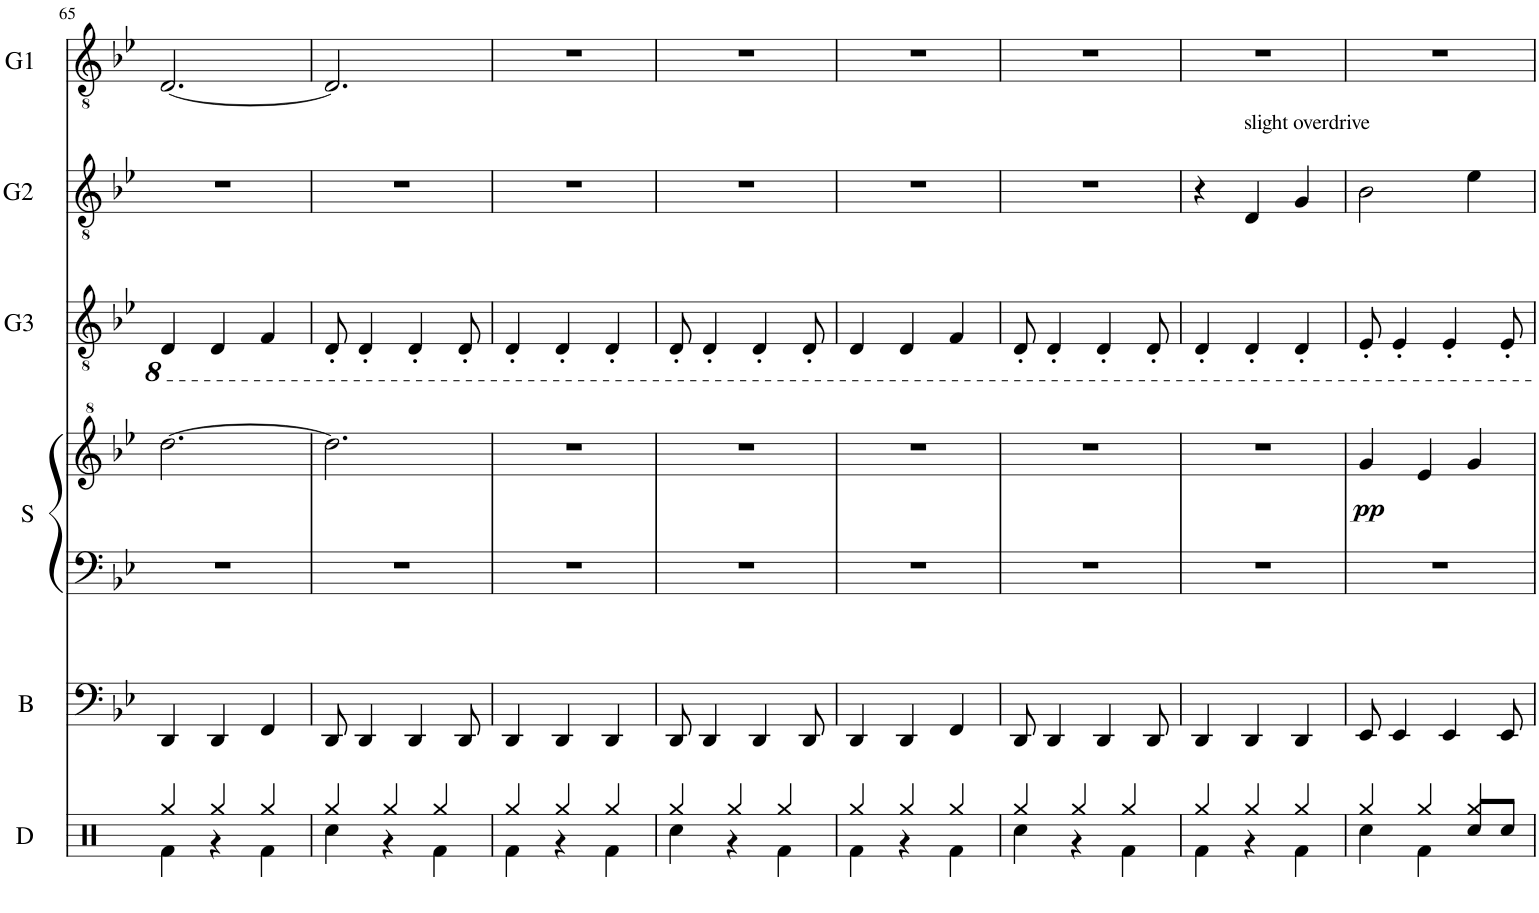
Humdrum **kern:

**kern	**kern	**kern	**kern	**dynam	**kern	**kern	**kern
*part6	*part5	*part4	*part4	*part4	*part3	*part2	*part1
*staff7	*staff6	*staff5	*staff4	*staff4/5	*staff3	*staff2	*staff1
*I"Drums	*I"Bass	*I"Synth	*	*	*I"Guitar 3	*I"Guitar 2	*I"Guitar 1
*I'D	*I'B	*I'S	*	*	*I'G3	*I'G2	*I'G1
!!LO:PB:g=z
*clefX	*clefF4	*clefF4	*clefG^2	*	*clefGv2	*clefGv2	*clefGv2
*	*Trd7c12	*	*	*	*	*	*
*k[b-e-]	*k[b-e-]	*k[b-e-]	*k[b-e-]	*	*k[b-e-]	*k[b-e-]	*k[b-e-]
*M3/4	*M3/4	*M3/4	*M3/4	*	*M3/4	*M3/4	*M3/4
=65	=65	=65	=65	=65	=65	=65	=65
*^	*	*	*	*	*	*	*
4Rgg/	4Rf\	4DD/	2.r	[2.ddd\	.	4DD/	2.r	[2.D/
4Rgg/	4r	4DD/	.	.	.	4DD/	.	.
4Rgg/	4Rf\	4FF/	.	.	.	4FF/	.	.
=66	=66	=66	=66	=66	=66	=66	=66	=66
4Rgg/	4Rcc\	8DD/	2.r	2.ddd\]	.	8DD'/	2.r	2.D/]
.	.	4DD/	.	.	.	4DD'/	.	.
4Rgg/	4r	.	.	.	.	.	.	.
.	.	4DD/	.	.	.	4DD'/	.	.
4Rgg/	4Rf\	.	.	.	.	.	.	.
.	.	8DD/	.	.	.	8DD'/	.	.
=67	=67	=67	=67	=67	=67	=67	=67	=67
4Rgg/	4Rf\	4DD/	2.r	2.r	.	4DD'/	2.r	2.r
4Rgg/	4r	4DD/	.	.	.	4DD'/	.	.
4Rgg/	4Rf\	4DD/	.	.	.	4DD'/	.	.
=68	=68	=68	=68	=68	=68	=68	=68	=68
4Rgg/	4Rcc\	8DD/	2.r	2.r	.	8DD'/	2.r	2.r
.	.	4DD/	.	.	.	4DD'/	.	.
4Rgg/	4r	.	.	.	.	.	.	.
.	.	4DD/	.	.	.	4DD'/	.	.
4Rgg/	4Rf\	.	.	.	.	.	.	.
.	.	8DD/	.	.	.	8DD'/	.	.
=69	=69	=69	=69	=69	=69	=69	=69	=69
4Rgg/	4Rf\	4DD/	2.r	2.r	.	4DD/	2.r	2.r
4Rgg/	4r	4DD/	.	.	.	4DD/	.	.
4Rgg/	4Rf\	4FF/	.	.	.	4FF/	.	.
=70	=70	=70	=70	=70	=70	=70	=70	=70
4Rgg/	4Rcc\	8DD/	2.r	2.r	.	8DD'/	2.r	2.r
.	.	4DD/	.	.	.	4DD'/	.	.
4Rgg/	4r	.	.	.	.	.	.	.
.	.	4DD/	.	.	.	4DD'/	.	.
4Rgg/	4Rf\	.	.	.	.	.	.	.
.	.	8DD/	.	.	.	8DD'/	.	.
=71	=71	=71	=71	=71	=71	=71	=71	=71
4Rgg/	4Rf\	4DD/	2.r	2.r	.	4DD'/	4r	2.r
!	!	!	!	!	!	!	!LO:TX:a:t=slight overdrive	!
4Rgg/	4r	4DD/	.	.	.	4DD'/	4D/	.
4Rgg/	4Rf\	4DD/	.	.	.	4DD'/	4G/	.
=72	=72	=72	=72	=72	=72	=72	=72	=72
!	!	!	!	!	!LO:DY:b	!	!	!
4Rgg/	4Rcc\	8EE-/	2.r	4gg/	pp	8EE-'/	2B-\	2.r
.	.	4EE-/	.	.	.	4EE-'/	.	.
4Rgg/	4Rf\	.	.	4ee-/	.	.	.	.
.	.	4EE-/	.	.	.	4EE-'/	.	.
4Rgg/	8Rcc/L	.	.	4gg/	.	.	4e-\	.
.	8Rcc/J	8EE-/	.	.	.	8EE-'/	.	.
*v	*v	*	*	*	*	*	*	*
=	=	=	=	=	=	=	=
*-	*-	*-	*-	*-	*-	*-	*-
